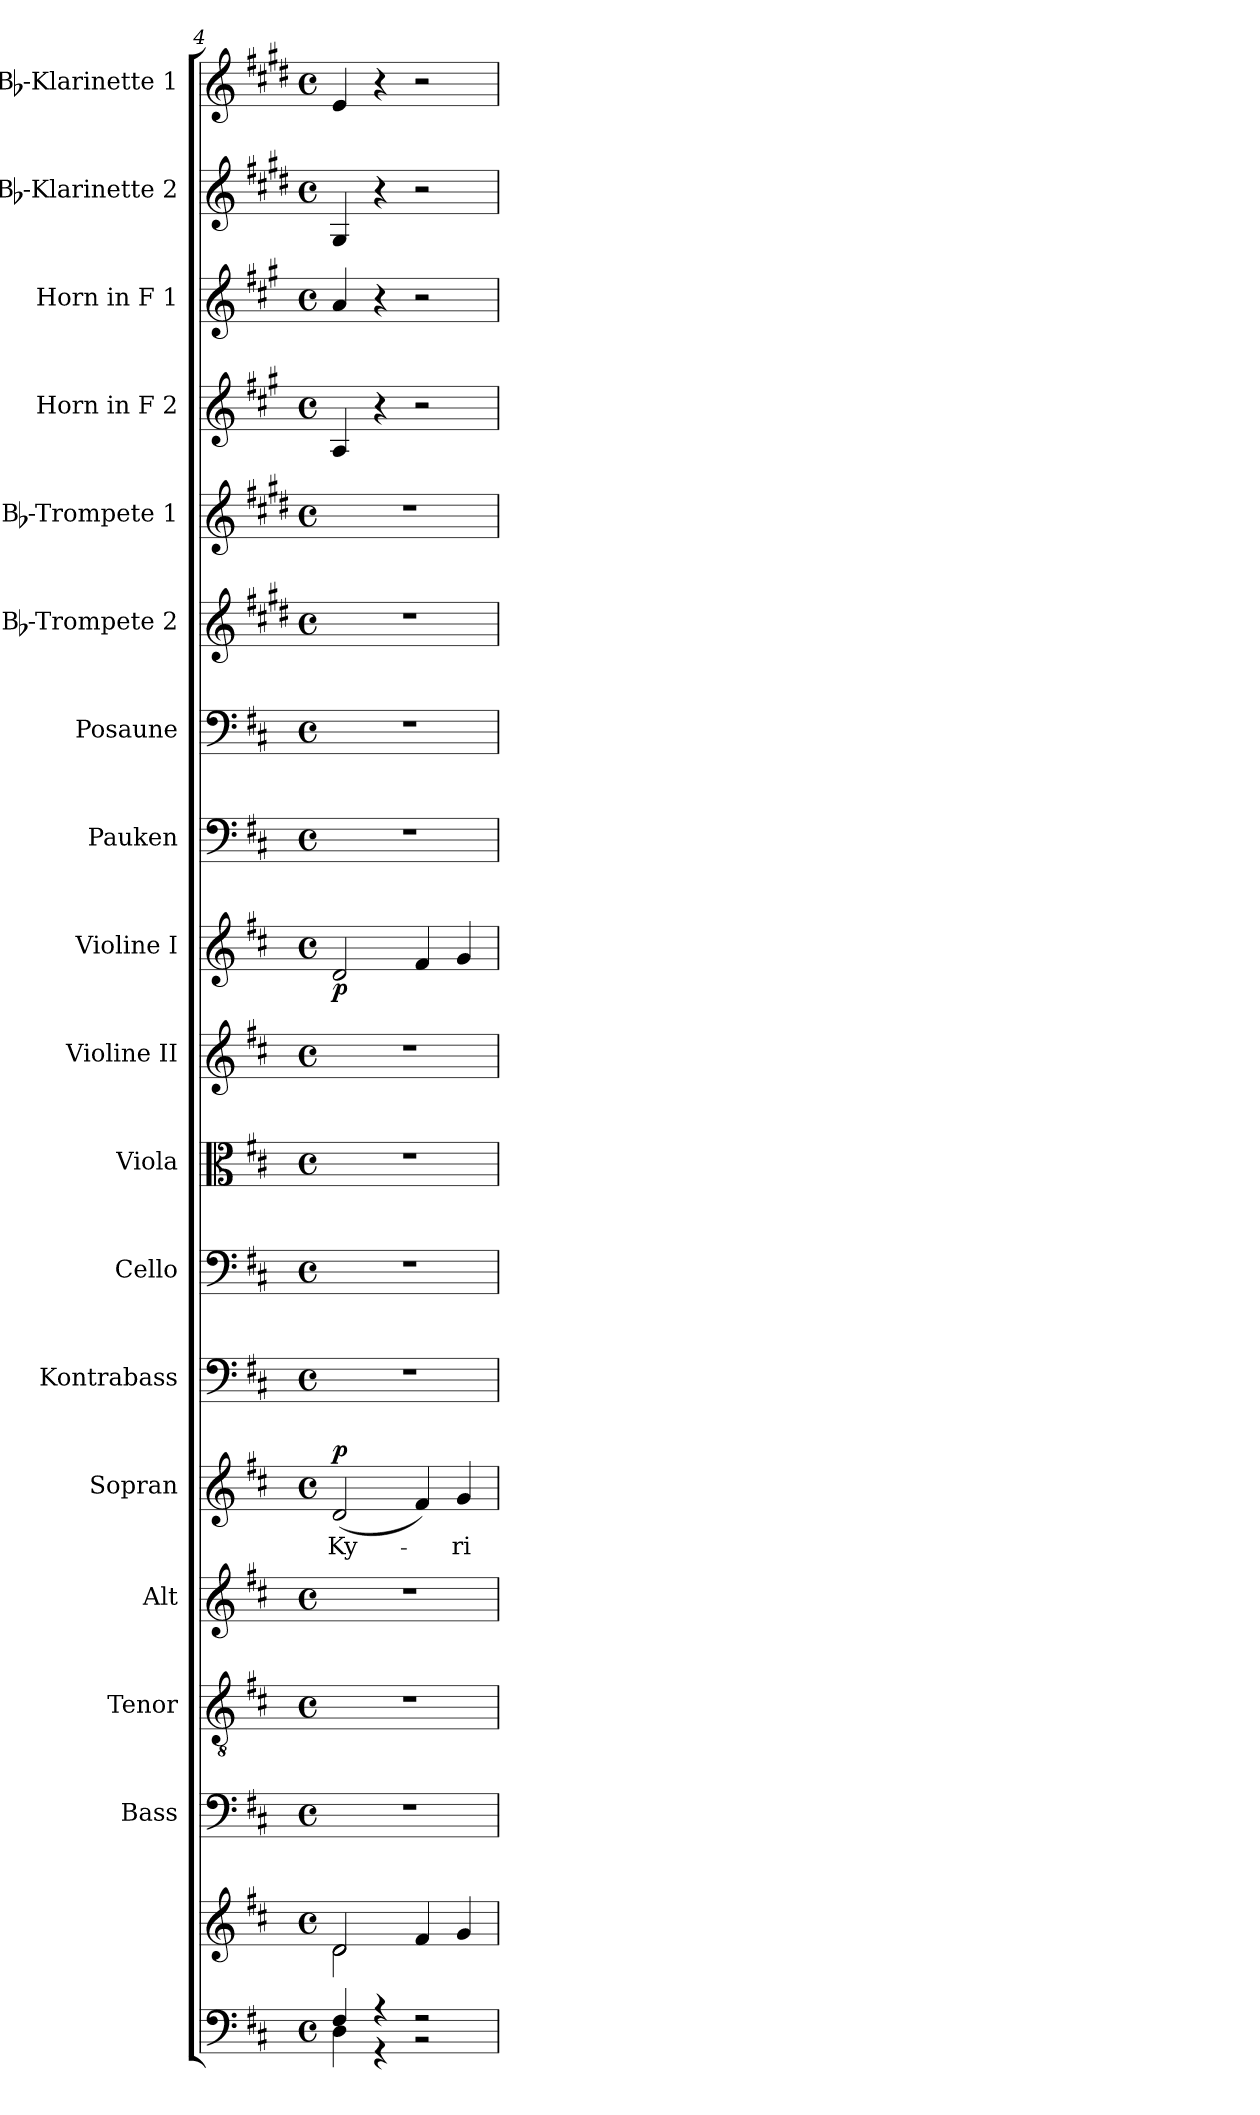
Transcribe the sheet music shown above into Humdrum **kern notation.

**kern	**kern	**kern	**kern	**kern	**kern	**text	**dynam	**kern	**kern	**kern	**kern	**kern	**dynam	**kern	**kern	**kern	**kern	**kern	**kern	**kern	**kern
*part18	*part18	*part17	*part16	*part15	*part14	*part14	*part14	*part13	*part12	*part11	*part10	*part9	*part9	*part8	*part7	*part6	*part5	*part4	*part3	*part2	*part1
*staff19	*staff18	*staff17	*staff16	*staff15	*staff14	*staff14	*staff14	*staff13	*staff12	*staff11	*staff10	*staff9	*staff9	*staff8	*staff7	*staff6	*staff5	*staff4	*staff3	*staff2	*staff1
*	*	*I"Bass	*I"Tenor	*I"Alt	*I"Sopran	*	*	*I"Kontrabass	*I"Cello	*I"Viola	*I"Violine II	*I"Violine I	*	*I"Pauken	*I"Posaune	*I"Bb-Trompete 2	*I"Bb-Trompete 1	*I"Horn in F 2	*I"Horn in F 1	*I"Bb-Klarinette 2	*I"Bb-Klarinette 1
*	*	*I'B.	*I'T.	*I'A.	*I'S.	*	*	*I'Kb.	*	*I'Vla.	*I'Vl. II	*I'Vl. I	*	*I'Pk.	*I'Pos.	*I'Bb Trp. 2	*I'Bb Trp. 1	*	*	*I'Bb Kl. 2	*I'Bb Kl. 1
*clefF4	*clefG2	*clefF4	*clefGv2	*clefG2	*clefG2	*	*	*clefF4	*clefF4	*clefC3	*clefG2	*clefG2	*	*clefF4	*clefF4	*clefG2	*clefG2	*clefG2	*clefG2	*clefG2	*clefG2
*	*	*	*	*	*	*	*	*ITrd7c12	*	*	*	*	*	*	*	*ITrd1c2	*ITrd1c2	*ITrd4c7	*ITrd4c7	*ITrd1c2	*ITrd1c2
*k[f#c#]	*k[f#c#]	*k[f#c#]	*k[f#c#]	*k[f#c#]	*k[f#c#]	*	*	*k[f#c#]	*k[f#c#]	*k[f#c#]	*k[f#c#]	*k[f#c#]	*	*k[f#c#]	*k[f#c#]	*k[f#c#]	*k[f#c#]	*k[f#c#]	*k[f#c#]	*k[f#c#]	*k[f#c#]
*D:	*D:	*D:	*D:	*D:	*D:	*	*	*D:	*D:	*D:	*D:	*D:	*	*D:	*D:	*D:	*D:	*D:	*D:	*D:	*D:
*M4/4	*M4/4	*M4/4	*M4/4	*M4/4	*M4/4	*	*	*M4/4	*M4/4	*M4/4	*M4/4	*M4/4	*	*M4/4	*M4/4	*M4/4	*M4/4	*M4/4	*M4/4	*M4/4	*M4/4
*met(c)	*met(c)	*met(c)	*met(c)	*met(c)	*met(c)	*	*	*met(c)	*met(c)	*met(c)	*met(c)	*met(c)	*	*met(c)	*met(c)	*met(c)	*met(c)	*met(c)	*met(c)	*met(c)	*met(c)
=4	=4	=4	=4	=4	=4	=4	=4	=4	=4	=4	=4	=4	=4	=4	=4	=4	=4	=4	=4	=4	=4
*^	*^	*	*	*	*	*	*	*	*	*	*	*	*	*	*	*	*	*	*	*	*
!	!	!	!	!	!	!	!	!LO:LY:b	!LO:DY:a	!	!	!	!	!	!LO:DY:b	!	!	!	!	!	!	!	!
4F#/	4D\	2d/	2d\	1r	1r	1r	(<2d/	Ky-	p	1r	1r	1r	1r	2d/	p	1r	1r	1r	1r	4D/	4d/	4F#/	4d/
4r	4r	.	.	.	.	.	.	.	.	.	.	.	.	.	.	.	.	.	.	4r	4r	4r	4r
2r	2r	4f#/	2ryy	.	.	.	4f#/)	.	.	.	.	.	.	4f#/	.	.	.	.	.	2r	2r	2r	2r
!	!	!	!	!	!	!	!	!LO:LY:b	!	!	!	!	!	!	!	!	!	!	!	!	!	!	!
.	.	4g/	.	.	.	.	4g/	-ri-	.	.	.	.	.	4g/	.	.	.	.	.	.	.	.	.
*v	*v	*	*	*	*	*	*	*	*	*	*	*	*	*	*	*	*	*	*	*	*	*	*
*	*v	*v	*	*	*	*	*	*	*	*	*	*	*	*	*	*	*	*	*	*	*	*
=	=	=	=	=	=	=	=	=	=	=	=	=	=	=	=	=	=	=	=	=	=
*-	*-	*-	*-	*-	*-	*-	*-	*-	*-	*-	*-	*-	*-	*-	*-	*-	*-	*-	*-	*-	*-
